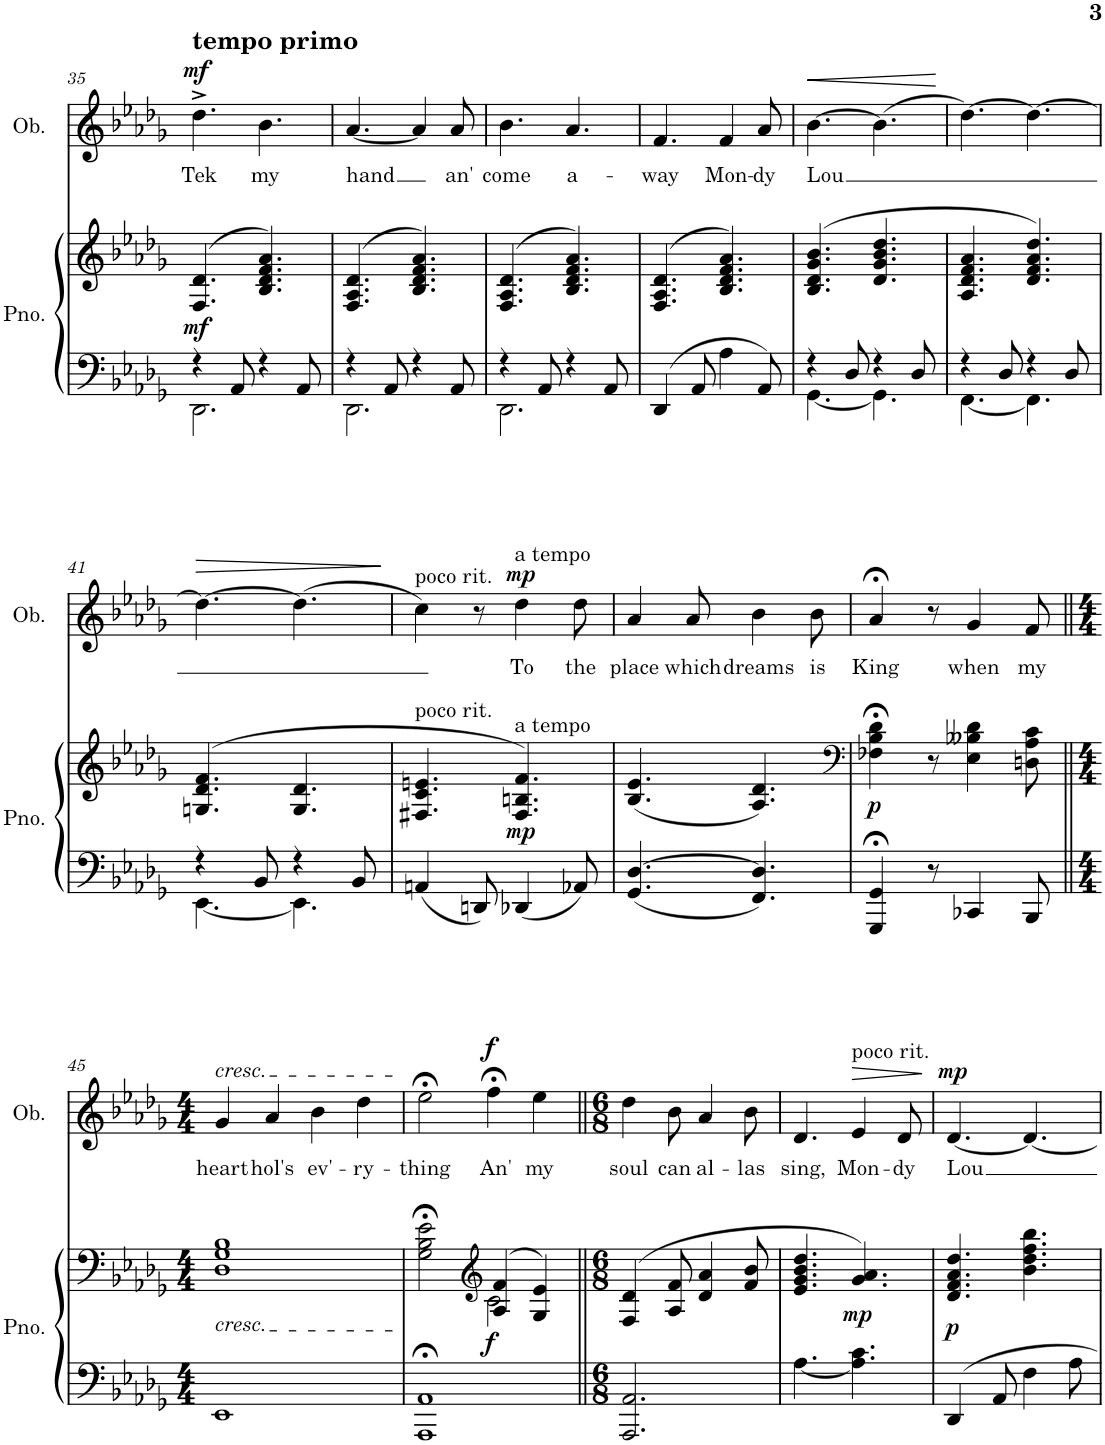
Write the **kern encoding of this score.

**kern	**kern	**dynam	**kern	**text	**dynam
*part2	*part2	*part2	*part1	*part1	*part1
*staff3	*staff2	*staff2/3	*staff1	*staff1	*staff1
*I"Piano	*	*	*I"Oboe	*	*
*I'Pno.	*	*	*I'Ob.	*	*
!!LO:PB:g=z
*clefF4	*clefG2	*	*clefG2	*	*
*k[b-e-a-d-g-]	*k[b-e-a-d-g-]	*	*k[b-e-a-d-g-]	*	*
*M6/8	*M6/8	*	*M6/8	*	*
=35	=35	=35	=35	=35	=35
*^	*	*	*	*	*
!	!	!	!	!LO:TX:a:B:t=tempo primo	!	!
!	!	!	!LO:DY:b	!	!LO:LY:b	!LO:DY:a
4r	2.DD-\	(>4.F/ 4.d-/	mf	4.dd-^\	Tek	mf
8AA-/	.	.	.	.	.	.
!	!	!	!	!	!LO:LY:b	!
4r	.	4.B-/ 4.d-/ 4.f/ 4.a-/)	.	4.b-\	my	.
8AA-/	.	.	.	.	.	.
=36	=36	=36	=36	=36	=36	=36
!	!	!	!	!	!LO:LY:b	!
4r	2.DD-\	(>4.F/ 4.A-/ 4.d-/	.	[4.a-/	hand	.
8AA-/	.	.	.	.	.	.
4r	.	4.B-/ 4.d-/ 4.f/ 4.a-/)	.	4a-/]	.	.
!	!	!	!	!	!LO:LY:b	!
8AA-/	.	.	.	8a-/	an'	.
=37	=37	=37	=37	=37	=37	=37
!	!	!	!	!	!LO:LY:b	!
4r	2.DD-\	(>4.F/ 4.A-/ 4.d-/	.	4.b-\	come	.
8AA-/	.	.	.	.	.	.
!	!	!	!	!	!LO:LY:b	!
4r	.	4.B-/ 4.d-/ 4.f/ 4.a-/)	.	4.a-/	a-	.
8AA-/	.	.	.	.	.	.
*v	*v	*	*	*	*	*
=38	=38	=38	=38	=38	=38
!	!	!	!	!LO:LY:b	!
4DD-/	(>4.F/ 4.A-/ 4.d-/	.	4.f/	-way	.
8AA-/	.	.	.	.	.
!	!	!	!	!LO:LY:b	!
4A-\	4.B-/ 4.d-/ 4.f/ 4.a-/)	.	4f/	Mon-	.
!	!	!	!	!LO:LY:b	!
8AA-/	.	.	8a-/	-dy	.
=39	=39	=39	=39	=39	=39
*^	*	*	*	*	*
!	!	!	!	!	!LO:LY:b	!LO:HP:b
4r	[4.GG-\	(>4.B-/ 4.d-/ 4.g-/ 4.b-/	.	[4.b-\	Lou	<
8D-/	.	.	.	.	.	.
4r	4.GG-\]	4.d-/ 4.g-/ 4.b-/ 4.dd-/	.	(4.b-\]	.	.
8D-/	.	.	.	.	.	.
*v	*v	*	*	*	*	*
.	.	.	.	.	[
=40	=40	=40	=40	=40	=40
*^	*	*	*	*	*
4r	[4.FF\	4.A-/ 4.d-/ 4.f/ 4.a-/	.	[4.dd-\)	.	.
8D-/	.	.	.	.	.	.
4r	4.FF\]	4.d-/ 4.f/ 4.a-/ 4.dd-/)	.	4.dd-\_	.	.
8D-/	.	.	.	.	.	.
!!LO:LB:g=z
=41	=41	=41	=41	=41	=41	=41
!	!	!	!	!	!	!LO:HP:b
4r	[4.EE-\	(>4.Gn/ 4.d-/ 4.f/	.	4.dd-\_	.	>
8BB-/	.	.	.	.	.	.
4r	4.EE-\]	4.G/ 4.d-/	.	(4.dd-\]	.	.
8BB-/	.	.	.	.	.	.
*v	*v	*	*	*	*	*
.	.	.	.	.	]
=42	=42	=42	=42	=42	=42
!	!	!	!LO:TX:a:t=poco rit.	!	!
!	!LO:TX:a:t=poco rit.	!	!	!	!
4AAn/	4.F#X/ 4.c/ 4.en/	.	4cc\)	.	.
8DDn/	.	.	8r	.	.
!	!	!	!LO:TX:a:t=a tempo	!	!
!	!LO:TX:a:t=a tempo	!	!	!	!
!	!	!LO:DY:b	!	!LO:LY:b	!LO:DY:a
4DD-X/	4.F#/ 4.Bn/ 4.f/)	mp	4dd-\	To	mp
!	!	!	!	!LO:LY:b	!
8AA-X/	.	.	8dd-\	the	.
=43	=43	=43	=43	=43	=43
!	!	!	!	!LO:LY:b	!
4.GG-/ [4.D-/	(4.B-/ 4.e-/	.	4a-/	place	.
!	!	!	!	!LO:LY:b	!
.	.	.	8a-/	which	.
!	!	!	!	!LO:LY:b	!
4.FF/ 4.D-/]	4.A-/ 4.d-/)	.	4b-\	dreams	.
!	!	!	!	!LO:LY:b	!
.	.	.	8b-\	is	.
=44	=44	=44	=44	=44	=44
*	*clefF4	*	*	*	*
!	!	!LO:DY:b	!	!LO:LY:b	!
4GGG-/;< 4GG-/;<	4F-X\;< 4B-\;< 4d-\;<	p	4a-;</	King	.
8r	8r	.	8r	.	.
!	!	!	!	!LO:LY:b	!
4CC-X/	4E-\ 4B--X\ 4d-\	.	4g-/	when	.
!	!	!	!	!LO:LY:b	!
8BBB-/	8Dn\ 8A-\ 8c\	.	8f/	my	.
!!LO:LB:g=z
=45||	=45||	=45||	=45||	=45||	=45||
*M4/4	*M4/4	*	*M4/4	*	*
!	!	!	!LO:TX:a:i:t=cresc.	!	!
!	!LO:TX:b:i:t=cresc.	!	!	!	!
!	!	!	!	!LO:LY:b	!
1EE-	1D- 1G- 1B-	.	4g-/	heart	.
!	!	!	!	!LO:LY:b	!
.	.	.	4a-/	hol's	.
!	!	!	!	!LO:LY:b	!
.	.	.	4b-\	ev'-	.
!	!	!	!	!LO:LY:b	!
.	.	.	4dd-\	-ry-	.
=46	=46	=46	=46	=46	=46
*	*^	*	*	*	*
!	!	!	!	!	!LO:LY:b	!
1AAA-;< 1AA-;<	2G-\;< 2B-\;< 2e-\;<	2ryy	.	2ee-;<\	-thing	.
*	*clefG2	*	*	*	*	*
!	!	!	!LO:DY:b	!	!LO:LY:b	!LO:DY:a
.	(4A-/ 4f/	2c\	f	4ff;<\	An'	f
!	!	!	!	!	!LO:LY:b	!
.	4G-/ 4e-/)	.	.	4ee-\	my	.
*	*v	*v	*	*	*	*
=47||	=47||	=47||	=47||	=47||	=47||
*M6/8	*M6/8	*	*M6/8	*	*
!	!	!	!	!LO:LY:b	!
2.AAA-/ 2.AA-/	(>4F/ 4d-/	.	4dd-\	soul	.
!	!	!	!	!LO:LY:b	!
.	8A-/ 8f/	.	8b-\	can	.
!	!	!	!	!LO:LY:b	!
.	4d-/ 4a-/	.	4a-/	al-	.
!	!	!	!	!LO:LY:b	!
.	8f/ 8b-/	.	8b-\	-las	.
=48	=48	=48	=48	=48	=48
!	!	!	!	!LO:LY:b	!
[<4.A-\	4.e-/ 4.g-/ 4.b-/ 4.dd-/	.	4.d-/	sing,	.
!	!	!	!LO:TX:a:t=poco rit.	!	!
!	!	!LO:DY:b	!	!LO:LY:b	!LO:HP:b
4.A-\] 4.c\	4.g-/ 4.a-/)	mp	4e-/	Mon-	>
!	!	!	!	!LO:LY:b	!
.	.	.	8d-/	-dy	.
.	.	.	.	.	]
=49	=49	=49	=49	=49	=49
!	!	!LO:DY:b	!	!LO:LY:b	!LO:DY:a
4DD-/	4.d-/ 4.f/ 4.a-/ 4.dd-/	p	[4.d-/	Lou	mp
8AA-/	.	.	.	.	.
4F\	4.b-\ 4.dd-\ 4.ff\ 4.bb-\	.	4.d-/_	.	.
8A-\	.	.	.	.	.
=	=	=	=	=	=
*-	*-	*-	*-	*-	*-
